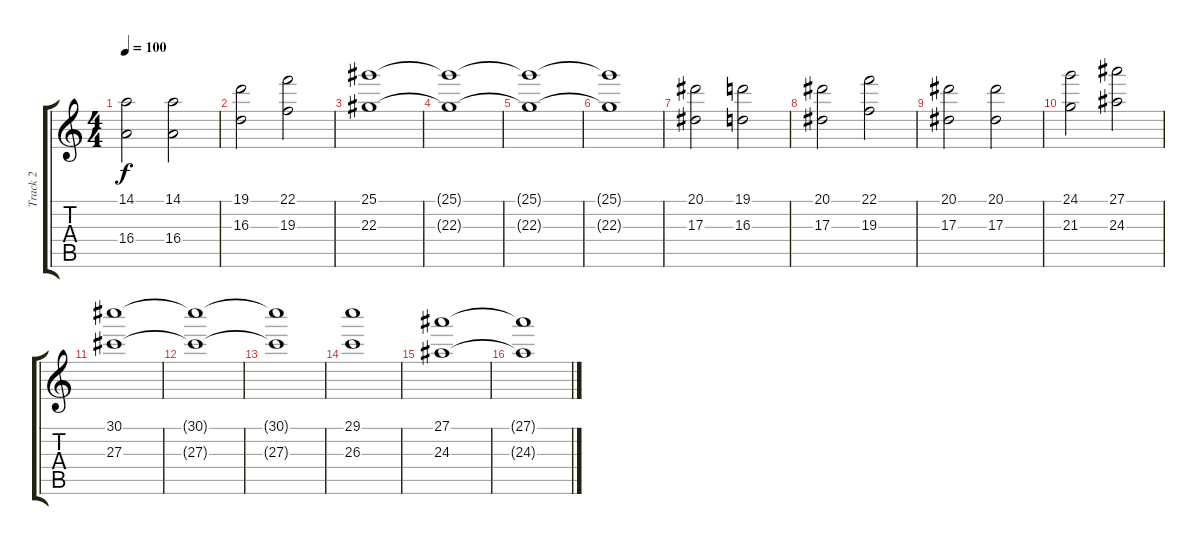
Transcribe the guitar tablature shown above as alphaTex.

\track ("Track 2" "Track 2") {instrument stringensemble1}
\staff {score tabs}
\tuning (G4 D4 Bb3 F3 C3 G2) {hide}
\ts (4 4)
\tempo 100
\clef g2
\ks c
(14.1 16.4).2{dy f} (14.1 16.4).2 |
(19.1 16.3).2 (22.1 19.3).2 |
(25.1 22.3).1 |
(25.1{t} 22.3{t}).1 |
(25.1{t} 22.3{t}).1{volume 6} |
(25.1{t} 22.3{t}).1 |
(20.1 17.3).2{volume 11} (19.1 16.3).2 |
(20.1 17.3).2 (22.1 19.3).2 |
(20.1 17.3).2 (20.1 17.3).2 |
(24.1 21.3).2 (27.1 24.3).2 |
(30.1 27.3).1 |
(30.1{t} 27.3{t}).1 |
(30.1{t} 27.3{t}).1 |
(29.1 26.3).1 |
(27.1 24.3).1 |
(27.1{t} 24.3{t}).1
